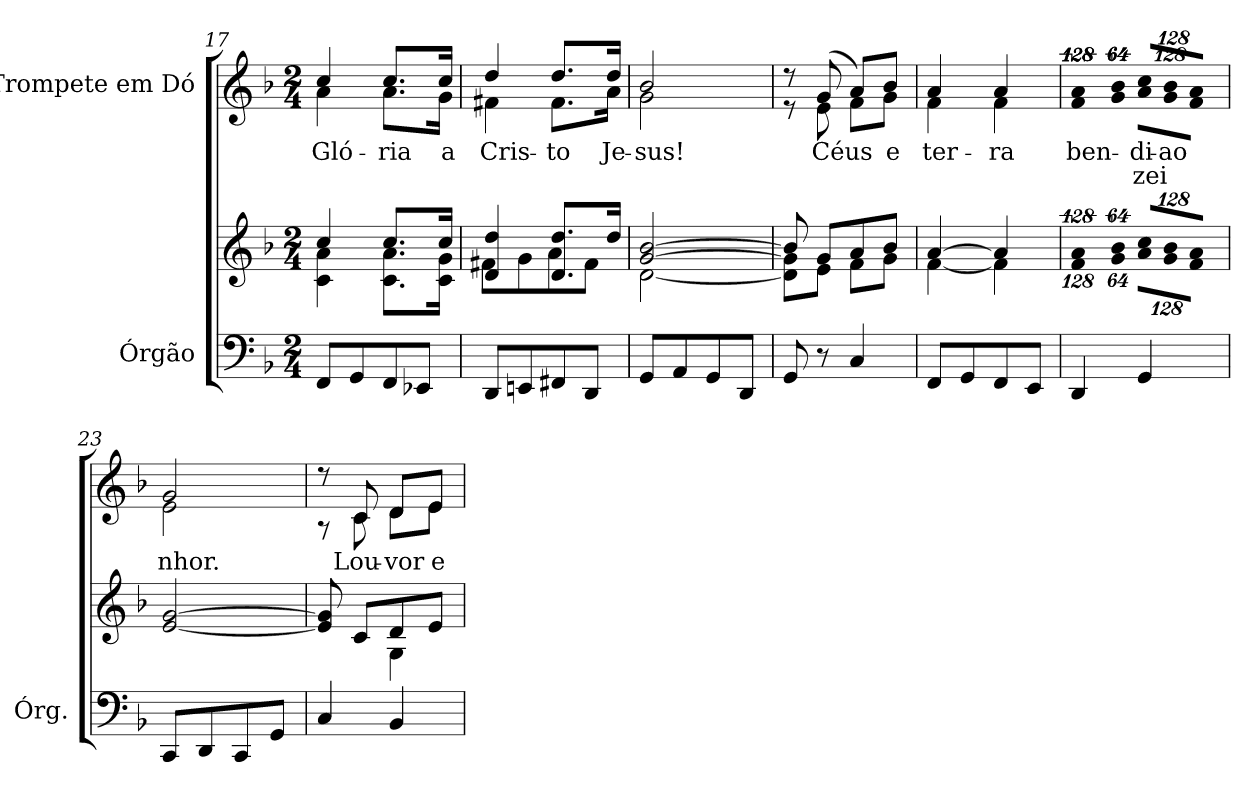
**kern	**kern	**kern	**text	**text
*part2	*part2	*part1	*part1	*part1
*staff3	*staff2	*staff1	*staff1	*staff1
*I"Órgão	*	*I"Trompete em Dó	*	*
*I'Órg.	*	*	*	*
!!LO:PB:g=z
*clefF4	*clefG2	*clefG2	*	*
*k[b-]	*k[b-]	*k[b-]	*	*
*F:	*F:	*F:	*	*
*M2/4	*M2/4	*M2/4	*	*
=17	=17	=17	=17	=17
*	*^	*	*	*
!	!	!	!	!LO:LY:b:color=#000000	!
*	*	*	*^	*	*
8FFi/L	4cci/	4ci\ 4ai	4cci/	4ai\	Gló-	.
8GGi/	.	.	.	.	.	.
!	!	!	!	!	!LO:LY:b:color=#000000	!
8FFi/	8.cci/L	8.ci\ 8.aiL	8.cci/L	8.ai\L	-ria	.
8EE-Xi/J	.	.	.	.	.	.
!	!	!	!	!	!LO:LY:b:color=#000000	!
.	16cci/Jk	16ci\ 16giJk	16cci/Jk	16gi\Jk	a	.
=18	=18	=18	=18	=18	=18	=18
!	!	!	!	!	!LO:LY:b:color=#000000	!
8DDi/L	4di/ 4ddi	8f#Xi\L	4ddi/	4f#Xi\	Cris-	.
8EEni/	.	8gi\	.	.	.	.
!	!	!	!	!	!LO:LY:b:color=#000000	!
8FF#Xi/	8.di/ 8.ddiL	8ai\	8.ddi/L	8.f#i\L	-to	.
8DDi/J	.	8f#i\J	.	.	.	.
!	!	!	!	!	!LO:LY:b:color=#000000	!
.	16ddi/Jk	.	16ddi/Jk	16ai\Jk	Je-	.
=19	=19	=19	=19	=19	=19	=19
!	!	!	!	!	!LO:LY:b:color=#000000	!
8GGi/L	[>2gi/ [>2b-i	[<2di\	2b-i/	2gi\	-sus!	.
8AAi/	.	.	.	.	.	.
8GGi/	.	.	.	.	.	.
8DDi/J	.	.	.	.	.	.
=20	=20	=20	=20	=20	=20	=20
8GGi/	8b-i/]	8di\] 8gi]L	8r	8r	.	.
!	!	!	!	!	!LO:LY:b:color=#000000	!
8r	8gi/L	8ei\J	(8gi/	8ei\	Céus	.
4Ci/	8ai/	8fi\L	8ai/L)	8fi\L	.	.
!	!	!	!	!	!LO:LY:b:color=#000000	!
.	8b-i/J	8gi\J	8b-i/J	8gi\J	e	.
=21	=21	=21	=21	=21	=21	=21
!	!	!	!	!	!LO:LY:b:color=#000000	!
8FFi/L	[>4ai/	[<4fi\	4ai/	4fi\	ter-	.
8GGi/	.	.	.	.	.	.
!	!	!	!	!	!LO:LY:b:color=#000000	!
8FFi/	4ai/]	4fi\]	4ai/	4fi\	-ra	.
8EEi/J	.	.	.	.	.	.
=22	=22	=22	=22	=22	=22	=22
!	!LO:N:vis=4	!LO:N:vis=4	!LO:N:vis=4	!	!	!
!	!	!	!	!LO:N:vis=4	!LO:LY:b:color=#000000	!
4DDi/	512%85ai/	512%85fi\	512%85ai/	512%85fi\	ben-	.
!	!LO:N:vis=8	!LO:N:vis=8	!LO:N:vis=8	!LO:N:vis=8	!	!
.	512%43b-i/	512%43gi\	512%43b-i/	512%43gi\	.	.
*	*Xbrackettup	*	*	*	*	*
!	!LO:N:vis=8	!LO:N:vis=8	!	!	!	!
*	*	*	*Xbrackettup	*	*	*
!	!	!	!LO:N:vis=8	!	!	!
!	!	!	!	!LO:N:vis=8	!LO:LY:b:color=#000000	!LO:LY:b:color=#000000
4GGi/	1024%85cci/L	1024%85ai\L	1024%85cci/L	1024%85ai\L	-di-	-zei
!	!LO:N:vis=8	!LO:N:vis=8	!LO:N:vis=8	!	!	!
!	!	!	!	!LO:N:vis=8	!LO:LY:b:color=#000000	!
.	1024%85b-i/	1024%85gi\	1024%85b-i/	1024%85gi\	ao	.
!	!LO:N:vis=8	!LO:N:vis=8	!LO:N:vis=8	!LO:N:vis=8	!	!
.	512%43ai/J	512%43fi\J	512%43ai/J	512%43fi\J	.	.
*	*v	*v	*	*	*	*
=23	=23	=23	=23	=23	=23
*	*^	*	*	*	*
!	!	!	!	!	!LO:LY:b:color=#000000	!
*	*v	*v	*	*	*	*
8CCi/L	[<2ei/ [>2gi	2gi/	2ei\	-nhor.	.
8DDi/	.	.	.	.	.
8CCi/	.	.	.	.	.
8GGi/J	.	.	.	.	.
!!LO:LB:g=z	!!
=24	=24	=24	=24	=24	=24
*	*^	*	*	*	*
4Ci/	8ei/] 8gi]	4ryy	8r	8r	.	.
!	!	!	!	!	!LO:LY:b:color=#000000	!
.	8ci/L	.	8ci/	8ci\	Lou-	.
!	!	!	!	!	!LO:LY:b:color=#000000	!
4BB-i/	8di/	4Gi\	8di/L	8di\L	-vor	.
!	!	!	!	!	!LO:LY:b:color=#000000	!
.	8ei/J	.	8ei/J	8ei\J	e	.
*	*v	*v	*	*	*	*
*	*	*v	*v	*	*
=	=	=	=	=
*-	*-	*-	*-	*-
